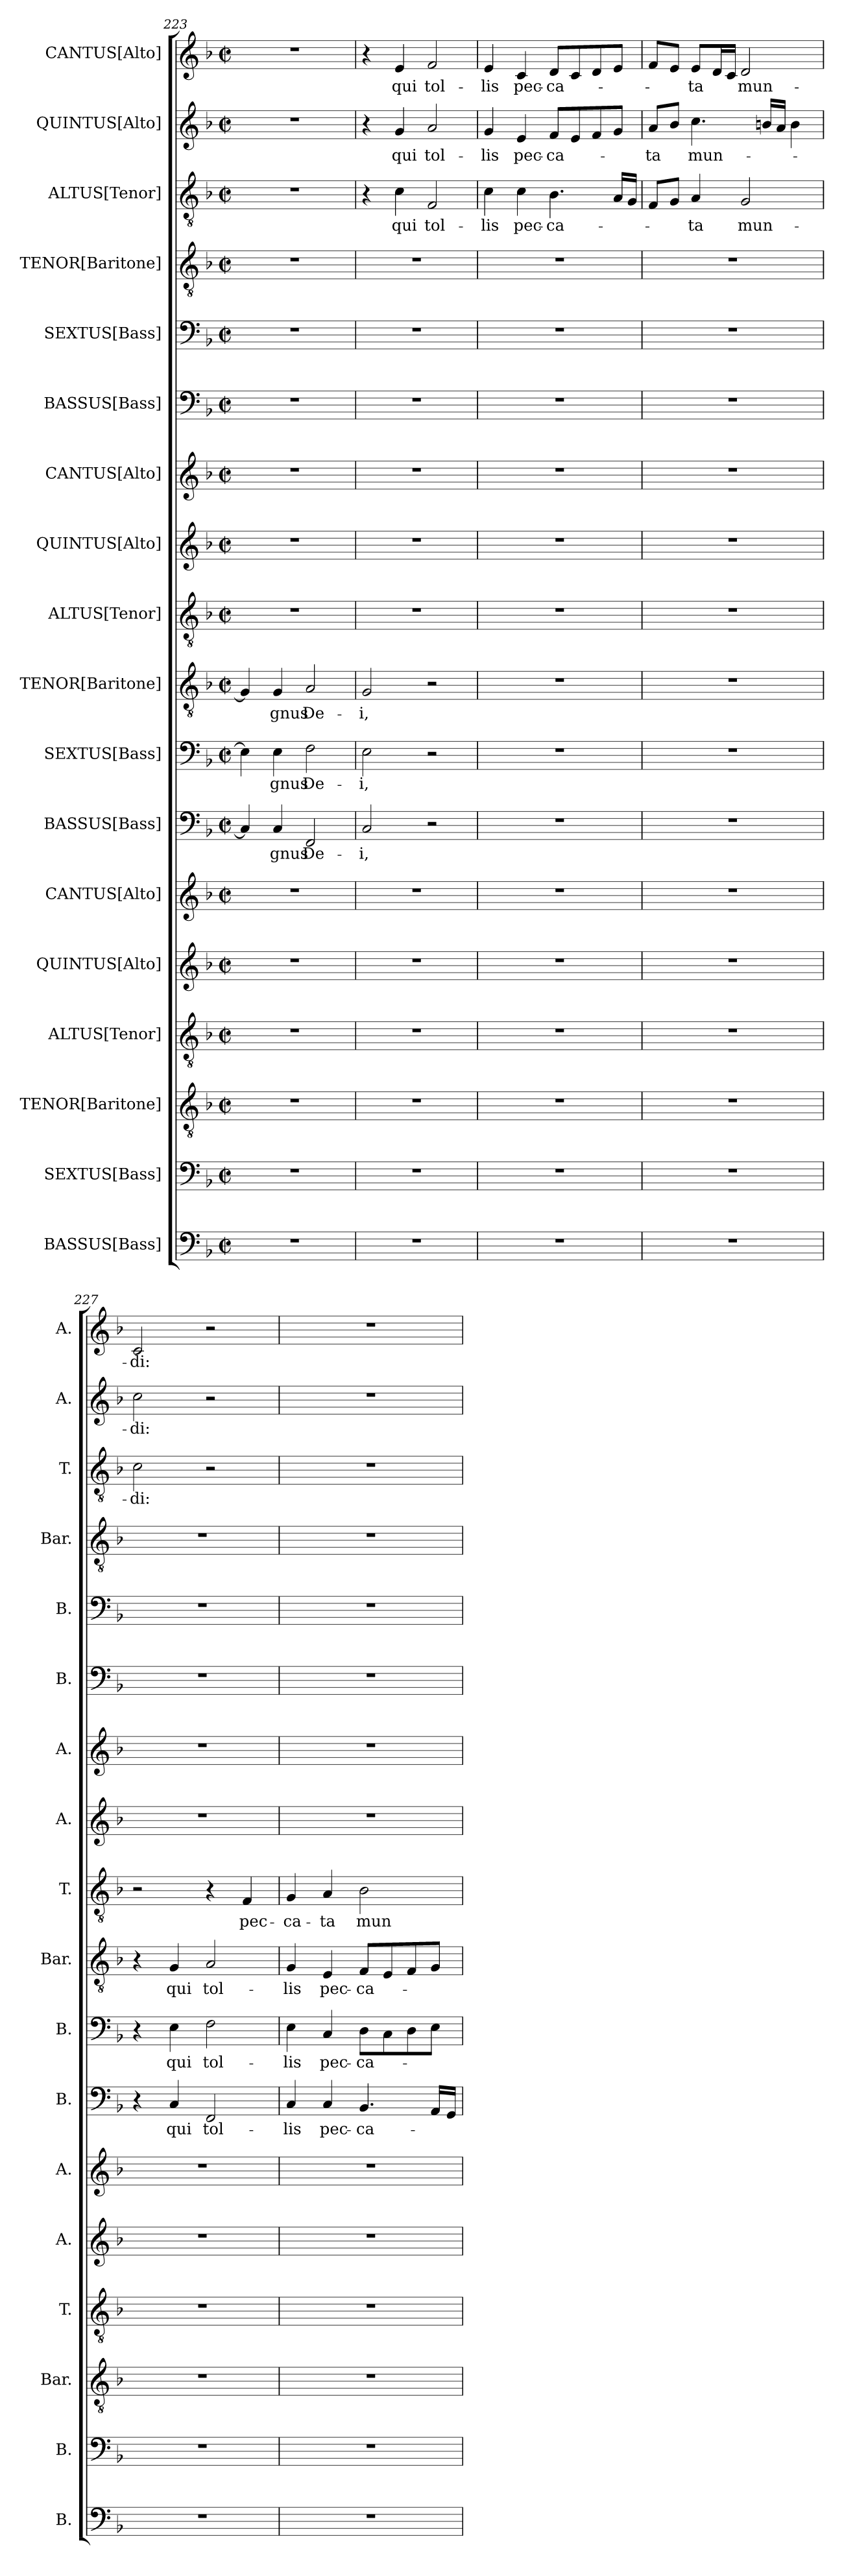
**kern	**kern	**kern	**kern	**kern	**kern	**kern	**text	**kern	**text	**kern	**text	**kern	**text	**kern	**kern	**kern	**kern	**kern	**kern	**text	**kern	**text	**kern	**text
*part18	*part17	*part16	*part15	*part14	*part13	*part12	*part12	*part11	*part11	*part10	*part10	*part9	*part9	*part8	*part7	*part6	*part5	*part4	*part3	*part3	*part2	*part2	*part1	*part1
*staff18	*staff17	*staff16	*staff15	*staff14	*staff13	*staff12	*staff12	*staff11	*staff11	*staff10	*staff10	*staff9	*staff9	*staff8	*staff7	*staff6	*staff5	*staff4	*staff3	*staff3	*staff2	*staff2	*staff1	*staff1
*I"BASSUS[Bass]	*I"SEXTUS[Bass]	*I"TENOR[Baritone]	*I"ALTUS[Tenor]	*I"QUINTUS[Alto]	*I"CANTUS[Alto]	*I"BASSUS[Bass]	*	*I"SEXTUS[Bass]	*	*I"TENOR[Baritone]	*	*I"ALTUS[Tenor]	*	*I"QUINTUS[Alto]	*I"CANTUS[Alto]	*I"BASSUS[Bass]	*I"SEXTUS[Bass]	*I"TENOR[Baritone]	*I"ALTUS[Tenor]	*	*I"QUINTUS[Alto]	*	*I"CANTUS[Alto]	*
*I'B.	*I'B.	*I'Bar.	*I'T.	*I'A.	*I'A.	*I'B.	*	*I'B.	*	*I'Bar.	*	*I'T.	*	*I'A.	*I'A.	*I'B.	*I'B.	*I'Bar.	*I'T.	*	*I'A.	*	*I'A.	*
*clefF4	*clefF4	*clefGv2	*clefGv2	*clefG2	*clefG2	*clefF4	*	*clefF4	*	*clefGv2	*	*clefGv2	*	*clefG2	*clefG2	*clefF4	*clefF4	*clefGv2	*clefGv2	*	*clefG2	*	*clefG2	*
*	*	*ITrd7c12	*ITrd7c12	*	*	*	*	*	*	*ITrd7c12	*	*ITrd7c12	*	*	*	*	*	*ITrd7c12	*ITrd7c12	*	*	*	*	*
*k[b-]	*k[b-]	*k[b-]	*k[b-]	*k[b-]	*k[b-]	*k[b-]	*	*k[b-]	*	*k[b-]	*	*k[b-]	*	*k[b-]	*k[b-]	*k[b-]	*k[b-]	*k[b-]	*k[b-]	*	*k[b-]	*	*k[b-]	*
*F:	*F:	*F:	*F:	*F:	*F:	*F:	*	*F:	*	*F:	*	*F:	*	*F:	*F:	*F:	*F:	*F:	*F:	*	*F:	*	*F:	*
*M2/2	*M2/2	*M2/2	*M2/2	*M2/2	*M2/2	*M2/2	*	*M2/2	*	*M2/2	*	*M2/2	*	*M2/2	*M2/2	*M2/2	*M2/2	*M2/2	*M2/2	*	*M2/2	*	*M2/2	*
*met(c|)	*met(c|)	*met(c|)	*met(c|)	*met(c|)	*met(c|)	*met(c|)	*	*met(c|)	*	*met(c|)	*	*met(c|)	*	*met(c|)	*met(c|)	*met(c|)	*met(c|)	*met(c|)	*met(c|)	*	*met(c|)	*	*met(c|)	*
=223	=223	=223	=223	=223	=223	=223	=223	=223	=223	=223	=223	=223	=223	=223	=223	=223	=223	=223	=223	=223	=223	=223	=223	=223
1r	1r	1r	1r	1r	1r	4C/]	.	4E\]	.	4GG/]	.	1r	.	1r	1r	1r	1r	1r	1r	.	1r	.	1r	.
!	!	!	!	!	!	!	!LO:LY:b	!	!LO:LY:b	!	!LO:LY:b	!	!	!	!	!	!	!	!	!	!	!	!	!
.	.	.	.	.	.	4C/	-gnus	4E\	-gnus	4GG/	-gnus	.	.	.	.	.	.	.	.	.	.	.	.	.
!	!	!	!	!	!	!	!LO:LY:b	!	!LO:LY:b	!	!LO:LY:b	!	!	!	!	!	!	!	!	!	!	!	!	!
.	.	.	.	.	.	2FF/	De-	2F\	De-	2AA/	De-	.	.	.	.	.	.	.	.	.	.	.	.	.
=224	=224	=224	=224	=224	=224	=224	=224	=224	=224	=224	=224	=224	=224	=224	=224	=224	=224	=224	=224	=224	=224	=224	=224	=224
!	!	!	!	!	!	!	!LO:LY:b	!	!LO:LY:b	!	!LO:LY:b	!	!	!	!	!	!	!	!	!	!	!	!	!
1r	1r	1r	1r	1r	1r	2C/	-i,	2E\	-i,	2GG/	-i,	1r	.	1r	1r	1r	1r	1r	4r	.	4r	.	4r	.
!	!	!	!	!	!	!	!	!	!	!	!	!	!	!	!	!	!	!	!	!LO:LY:b	!	!LO:LY:b	!	!LO:LY:b
.	.	.	.	.	.	.	.	.	.	.	.	.	.	.	.	.	.	.	4C\	qui	4g/	qui	4e/	qui
!	!	!	!	!	!	!	!	!	!	!	!	!	!	!	!	!	!	!	!	!LO:LY:b	!	!LO:LY:b	!	!LO:LY:b
.	.	.	.	.	.	2r	.	2r	.	2r	.	.	.	.	.	.	.	.	2FF/	tol-	2a/	tol-	2f/	tol-
=225	=225	=225	=225	=225	=225	=225	=225	=225	=225	=225	=225	=225	=225	=225	=225	=225	=225	=225	=225	=225	=225	=225	=225	=225
!	!	!	!	!	!	!	!	!	!	!	!	!	!	!	!	!	!	!	!	!LO:LY:b	!	!LO:LY:b	!	!LO:LY:b
1r	1r	1r	1r	1r	1r	1r	.	1r	.	1r	.	1r	.	1r	1r	1r	1r	1r	4C\	-lis	4g/	-lis	4e/	-lis
!	!	!	!	!	!	!	!	!	!	!	!	!	!	!	!	!	!	!	!	!LO:LY:b	!	!LO:LY:b	!	!LO:LY:b
.	.	.	.	.	.	.	.	.	.	.	.	.	.	.	.	.	.	.	4C\	pec-	4e/	pec-	4c/	pec-
!	!	!	!	!	!	!	!	!	!	!	!	!	!	!	!	!	!	!	!	!LO:LY:b	!	!LO:LY:b	!	!LO:LY:b
.	.	.	.	.	.	.	.	.	.	.	.	.	.	.	.	.	.	.	4.BB-\	-ca-	8f/L	-ca-	8d/L	-ca-
.	.	.	.	.	.	.	.	.	.	.	.	.	.	.	.	.	.	.	.	.	8e/	.	8c/	.
.	.	.	.	.	.	.	.	.	.	.	.	.	.	.	.	.	.	.	.	.	8f/	.	8d/	.
.	.	.	.	.	.	.	.	.	.	.	.	.	.	.	.	.	.	.	16AA/LL	.	8g/J	.	8e/J	.
.	.	.	.	.	.	.	.	.	.	.	.	.	.	.	.	.	.	.	16GG/JJ	.	.	.	.	.
=226	=226	=226	=226	=226	=226	=226	=226	=226	=226	=226	=226	=226	=226	=226	=226	=226	=226	=226	=226	=226	=226	=226	=226	=226
!	!	!	!	!	!	!	!	!	!	!	!	!	!	!	!	!	!	!	!	!	!	!LO:LY:b	!	!
1r	1r	1r	1r	1r	1r	1r	.	1r	.	1r	.	1r	.	1r	1r	1r	1r	1r	8FF/L	.	8a/L	-ta	8f/L	.
.	.	.	.	.	.	.	.	.	.	.	.	.	.	.	.	.	.	.	8GG/J	.	8b-/J	.	8e/J	.
!	!	!	!	!	!	!	!	!	!	!	!	!	!	!	!	!	!	!	!	!LO:LY:b	!	!LO:LY:b	!	!LO:LY:b
.	.	.	.	.	.	.	.	.	.	.	.	.	.	.	.	.	.	.	4AA/	-ta	4.cc\	mun-	8e/L	-ta
.	.	.	.	.	.	.	.	.	.	.	.	.	.	.	.	.	.	.	.	.	.	.	16d/L	.
.	.	.	.	.	.	.	.	.	.	.	.	.	.	.	.	.	.	.	.	.	.	.	16c/JJ	.
!	!	!	!	!	!	!	!	!	!	!	!	!	!	!	!	!	!	!	!	!LO:LY:b	!	!	!	!LO:LY:b
.	.	.	.	.	.	.	.	.	.	.	.	.	.	.	.	.	.	.	2GG/	mun-	.	.	2d/	mun-
.	.	.	.	.	.	.	.	.	.	.	.	.	.	.	.	.	.	.	.	.	16bn/LL	.	.	.
.	.	.	.	.	.	.	.	.	.	.	.	.	.	.	.	.	.	.	.	.	16a/JJ	.	.	.
.	.	.	.	.	.	.	.	.	.	.	.	.	.	.	.	.	.	.	.	.	4b\	.	.	.
=227	=227	=227	=227	=227	=227	=227	=227	=227	=227	=227	=227	=227	=227	=227	=227	=227	=227	=227	=227	=227	=227	=227	=227	=227
!	!	!	!	!	!	!	!	!	!	!	!	!	!	!	!	!	!	!	!	!LO:LY:b	!	!LO:LY:b	!	!LO:LY:b
1r	1r	1r	1r	1r	1r	4r	.	4r	.	4r	.	2r	.	1r	1r	1r	1r	1r	2C\	-di:	2cc\	-di:	2c/	-di:
!	!	!	!	!	!	!	!LO:LY:b	!	!LO:LY:b	!	!LO:LY:b	!	!	!	!	!	!	!	!	!	!	!	!	!
.	.	.	.	.	.	4C/	qui	4E\	qui	4GG/	qui	.	.	.	.	.	.	.	.	.	.	.	.	.
!	!	!	!	!	!	!	!LO:LY:b	!	!LO:LY:b	!	!LO:LY:b	!	!	!	!	!	!	!	!	!	!	!	!	!
.	.	.	.	.	.	2FF/	tol-	2F\	tol-	2AA/	tol-	4r	.	.	.	.	.	.	2r	.	2r	.	2r	.
!	!	!	!	!	!	!	!	!	!	!	!	!	!LO:LY:b	!	!	!	!	!	!	!	!	!	!	!
.	.	.	.	.	.	.	.	.	.	.	.	4FF/	pec-	.	.	.	.	.	.	.	.	.	.	.
=228	=228	=228	=228	=228	=228	=228	=228	=228	=228	=228	=228	=228	=228	=228	=228	=228	=228	=228	=228	=228	=228	=228	=228	=228
!	!	!	!	!	!	!	!LO:LY:b	!	!LO:LY:b	!	!LO:LY:b	!	!LO:LY:b	!	!	!	!	!	!	!	!	!	!	!
1r	1r	1r	1r	1r	1r	4C/	-lis	4E\	-lis	4GG/	-lis	4GG/	-ca-	1r	1r	1r	1r	1r	1r	.	1r	.	1r	.
!	!	!	!	!	!	!	!LO:LY:b	!	!LO:LY:b	!	!LO:LY:b	!	!LO:LY:b	!	!	!	!	!	!	!	!	!	!	!
.	.	.	.	.	.	4C/	pec-	4C/	pec-	4EE/	pec-	4AA/	-ta	.	.	.	.	.	.	.	.	.	.	.
!	!	!	!	!	!	!	!LO:LY:b	!	!LO:LY:b	!	!LO:LY:b	!	!LO:LY:b	!	!	!	!	!	!	!	!	!	!	!
.	.	.	.	.	.	4.BB-/	-ca-	8D\L	-ca-	8FF/L	-ca-	2BB-\	mun-	.	.	.	.	.	.	.	.	.	.	.
.	.	.	.	.	.	.	.	8C\	.	8EE/	.	.	.	.	.	.	.	.	.	.	.	.	.	.
.	.	.	.	.	.	.	.	8D\	.	8FF/	.	.	.	.	.	.	.	.	.	.	.	.	.	.
.	.	.	.	.	.	16AA/LL	.	8E\J	.	8GG/J	.	.	.	.	.	.	.	.	.	.	.	.	.	.
.	.	.	.	.	.	16GG/JJ	.	.	.	.	.	.	.	.	.	.	.	.	.	.	.	.	.	.
=	=	=	=	=	=	=	=	=	=	=	=	=	=	=	=	=	=	=	=	=	=	=	=	=
*-	*-	*-	*-	*-	*-	*-	*-	*-	*-	*-	*-	*-	*-	*-	*-	*-	*-	*-	*-	*-	*-	*-	*-	*-
